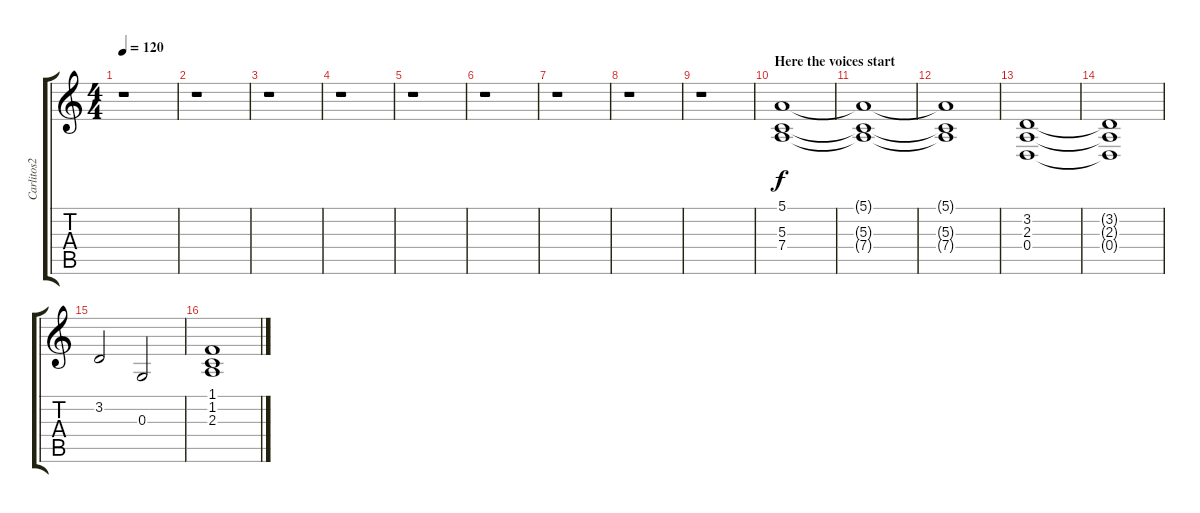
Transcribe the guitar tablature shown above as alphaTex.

\track ("Carlitos2" "Carlitos2") {instrument choiraahs}
\staff {score tabs}
\tuning (E4 B3 G3 D3 A2 E2) {hide}
\ts (4 4)
\tempo 120
\clef g2
\ks c
r.1{dy f} |
r.1 |
r.1 |
r.1 |
r.1 |
r.1 |
r.1 |
r.1 |
r.1 |
\section ("" "Here the voices start")
(5.1 5.3 7.4).1 |
(5.1{t} 5.3{t} 7.4{t}).1 |
(5.1{t} 5.3{t} 7.4{t}).1 |
(3.2 2.3 0.4).1 |
(3.2{t} 2.3{t} 0.4{t}).1 |
3.2.2 0.3.2 |
(1.1 1.2 2.3).1
